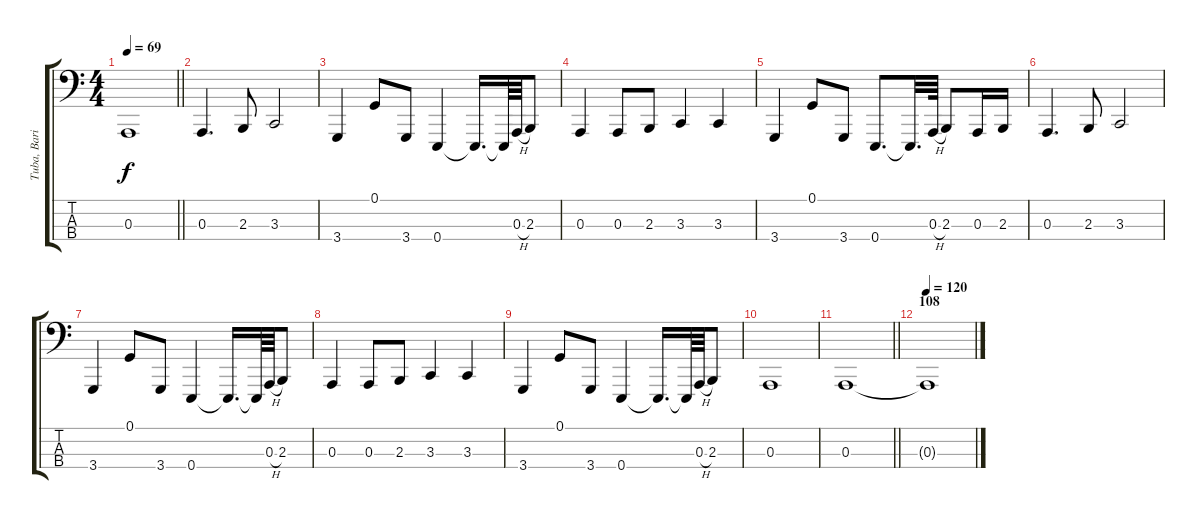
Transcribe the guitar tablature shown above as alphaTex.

\track ("Tuba, Baritone, T-Bone" "Tuba, Bari") {instrument tuba}
\staff {score tabs}
\tuning (G2 D2 A1 E1) {hide}
\ts (4 4)
\tempo 69
\clef f4
\barLineRight lightlight
\ks c
0.3.1{dy f} |
0.3.4{d} 2.3.8 3.3.2 |
3.4.4 0.1.8 3.4.8 0.4.4 0.4{t}.16{d} 0.4{t}.64 0.3{h}.64 2.3.8 |
0.3.4 0.3.8 2.3.8 3.3.4 3.3.4 |
3.4.4 0.1.8 3.4.8 0.4.8{d} 0.4{t}.32{d} 0.3{h}.64 2.3.8 0.3.16 2.3.16 |
0.3.4{d} 2.3.8 3.3.2 |
3.4.4 0.1.8 3.4.8 0.4.4 0.4{t}.16{d} 0.4{t}.64 0.3{h}.64 2.3.8 |
0.3.4 0.3.8 2.3.8 3.3.4 3.3.4 |
3.4.4 0.1.8 3.4.8 0.4.4 0.4{t}.16{d} 0.4{t}.64 0.3{h}.64 2.3.8 |
0.3.1 |
\barLineRight lightlight
0.3.1 |
\section ("" "108")
\tempo 120
0.3{t}.1
